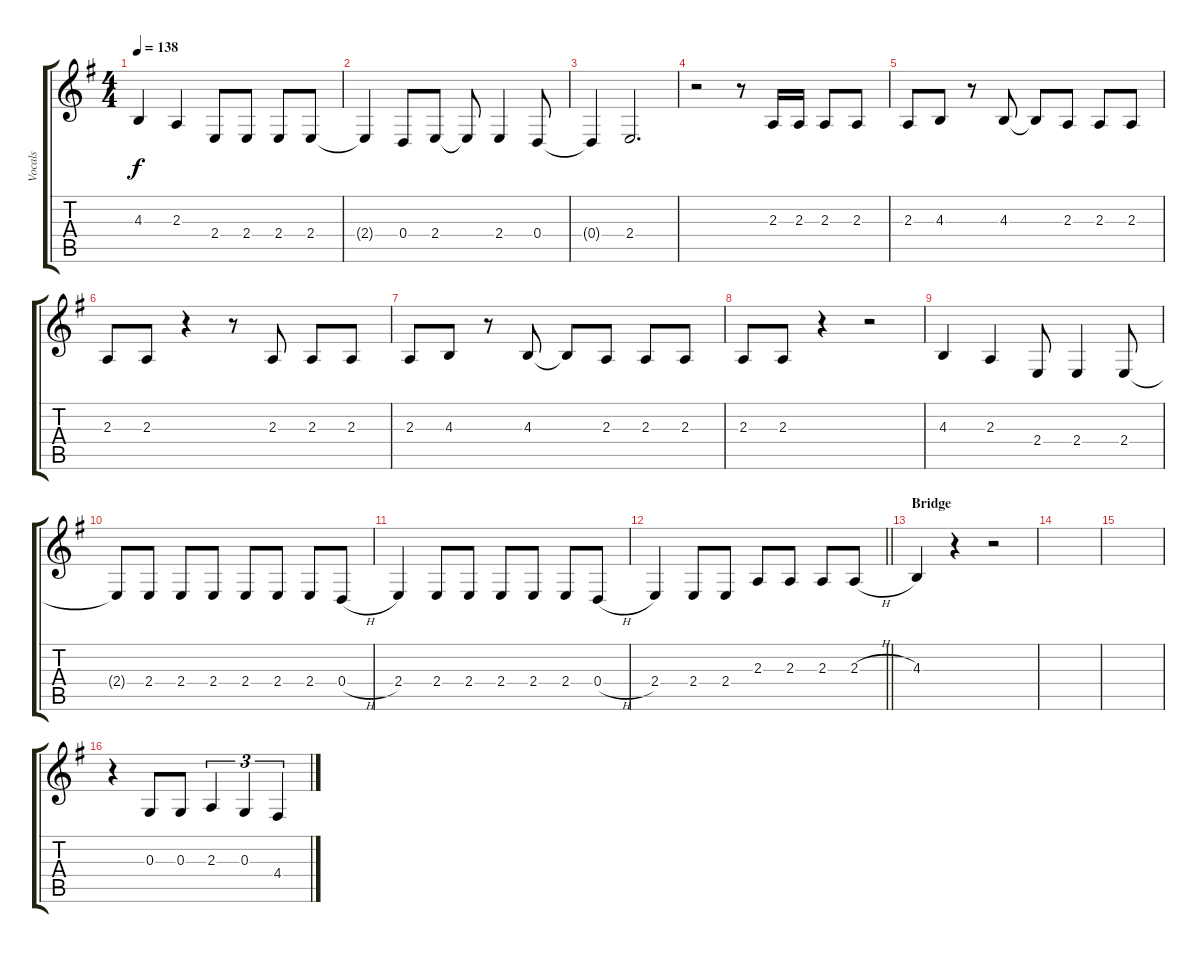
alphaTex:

\track ("Vocals" "Vocals") {instrument altosax bank 255}
\staff {score tabs}
\tuning (E4 B3 G3 D3 A2 E2) {hide}
\ts (4 4)
\tempo 138
\clef g2
\ks g
4.3.4{dy f} 2.3.4 2.4.8 2.4.8 2.4.8 2.4.8 |
2.4{t}.4 0.4.8 2.4.8 2.4{t}.8 2.4.4 0.4.8 |
0.4{t}.4 2.4.2{d} |
r.2 r.8 2.3.16 2.3.16 2.3.8 2.3.8 |
2.3.8 4.3.8 r.8 4.3.8 4.3{t}.8 2.3.8 2.3.8 2.3.8 |
2.3.8 2.3.8 r.4 r.8 2.3.8 2.3.8 2.3.8 |
2.3.8 4.3.8 r.8 4.3.8 4.3{t}.8 2.3.8 2.3.8 2.3.8 |
2.3.8 2.3.8 r.4 r.2 |
4.3.4 2.3.4 2.4.8 2.4.4 2.4.8 |
2.4{t}.8 2.4.8 2.4.8 2.4.8 2.4.8 2.4.8 2.4.8 0.4{h}.8 |
2.4.4 2.4.8 2.4.8 2.4.8 2.4.8 2.4.8 0.4{h}.8 |
\barLineRight lightlight
2.4.4 2.4.8 2.4.8 2.3.8 2.3.8 2.3.8 2.3{h}.8 |
\section ("" "Bridge")
4.3.4 r.4 r.2 |
|
|
r.4 0.3.8 0.3.8 2.3.4{tu (3 2)} 0.3.4{tu (3 2)} 4.4.4{tu (3 2)}
